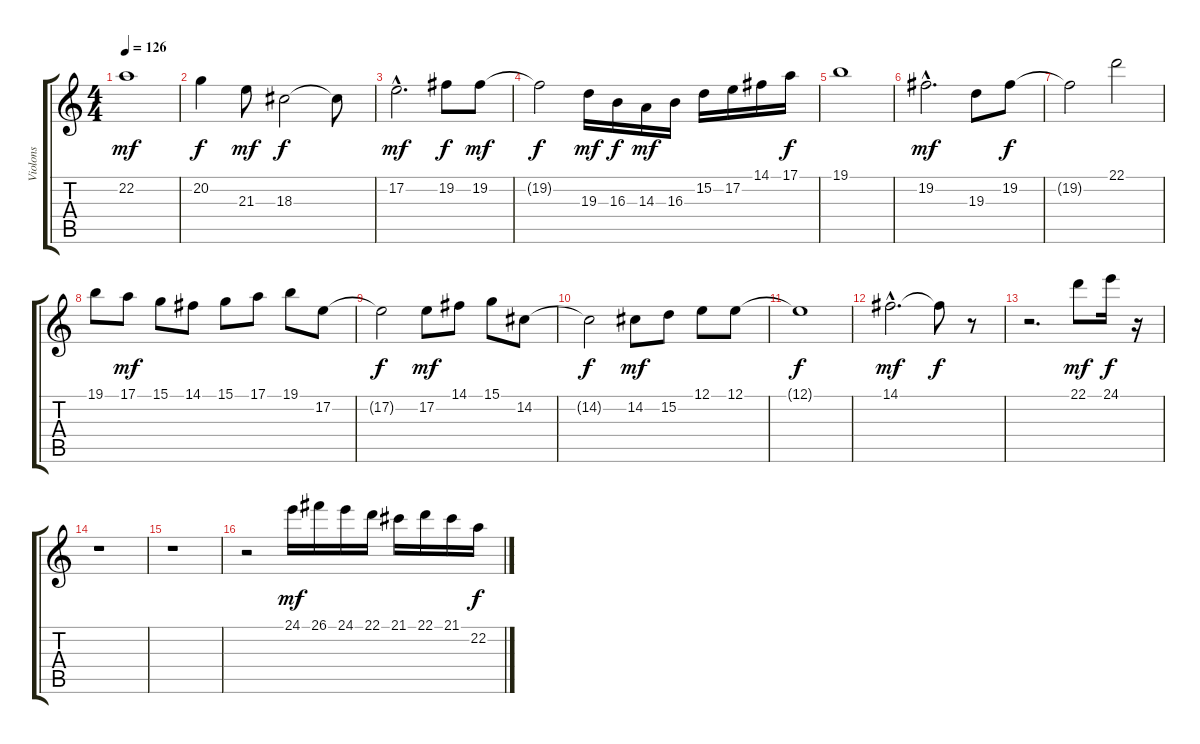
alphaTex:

\track ("Violons" "Violons") {instrument stringensemble1}
\staff {score tabs}
\tuning (E4 B3 G3 D3 A2 E2) {hide}
\ts (4 4)
\tempo 126
\clef g2
\ks c
22.2.1{dy mf} |
20.2.4{dy f} 21.3.8{dy mf} 18.3.2{dy f} 18.3{t}.8 |
17.2{hac}.2{d dy mf} 19.2.8{dy f} 19.2.8{dy mf} |
19.2{t}.2{dy f} 19.3.16{dy mf} 16.3.16{dy f} 14.3.16{dy mf} 16.3.16 15.2.16 17.2.16 14.1.16 17.1.16{dy f} |
19.1.1 |
19.2{hac}.2{d dy mf} 19.3.8 19.2.8{dy f} |
19.2{t}.2 22.1.2 |
19.1.8 17.1.8{dy mf} 15.1.8 14.1.8 15.1.8 17.1.8 19.1.8 17.2.8 |
17.2{t}.2{dy f} 17.2.8{dy mf} 14.1.8 15.1.8 14.2.8 |
14.2{t}.2{dy f} 14.2.8{dy mf} 15.2.8 12.1.8 12.1.8 |
12.1{t}.1{dy f} |
14.1{hac}.2{d dy mf} 14.1{t}.8{dy f} r.8 |
r.2{d} 22.1.8{dy mf} 24.1.16{dy f} r.16 |
r.1 |
r.1 |
r.2 24.1.16{dy mf} 26.1.16 24.1.16 22.1.16 21.1.16 22.1.16 21.1.16 22.2.16{dy f}
